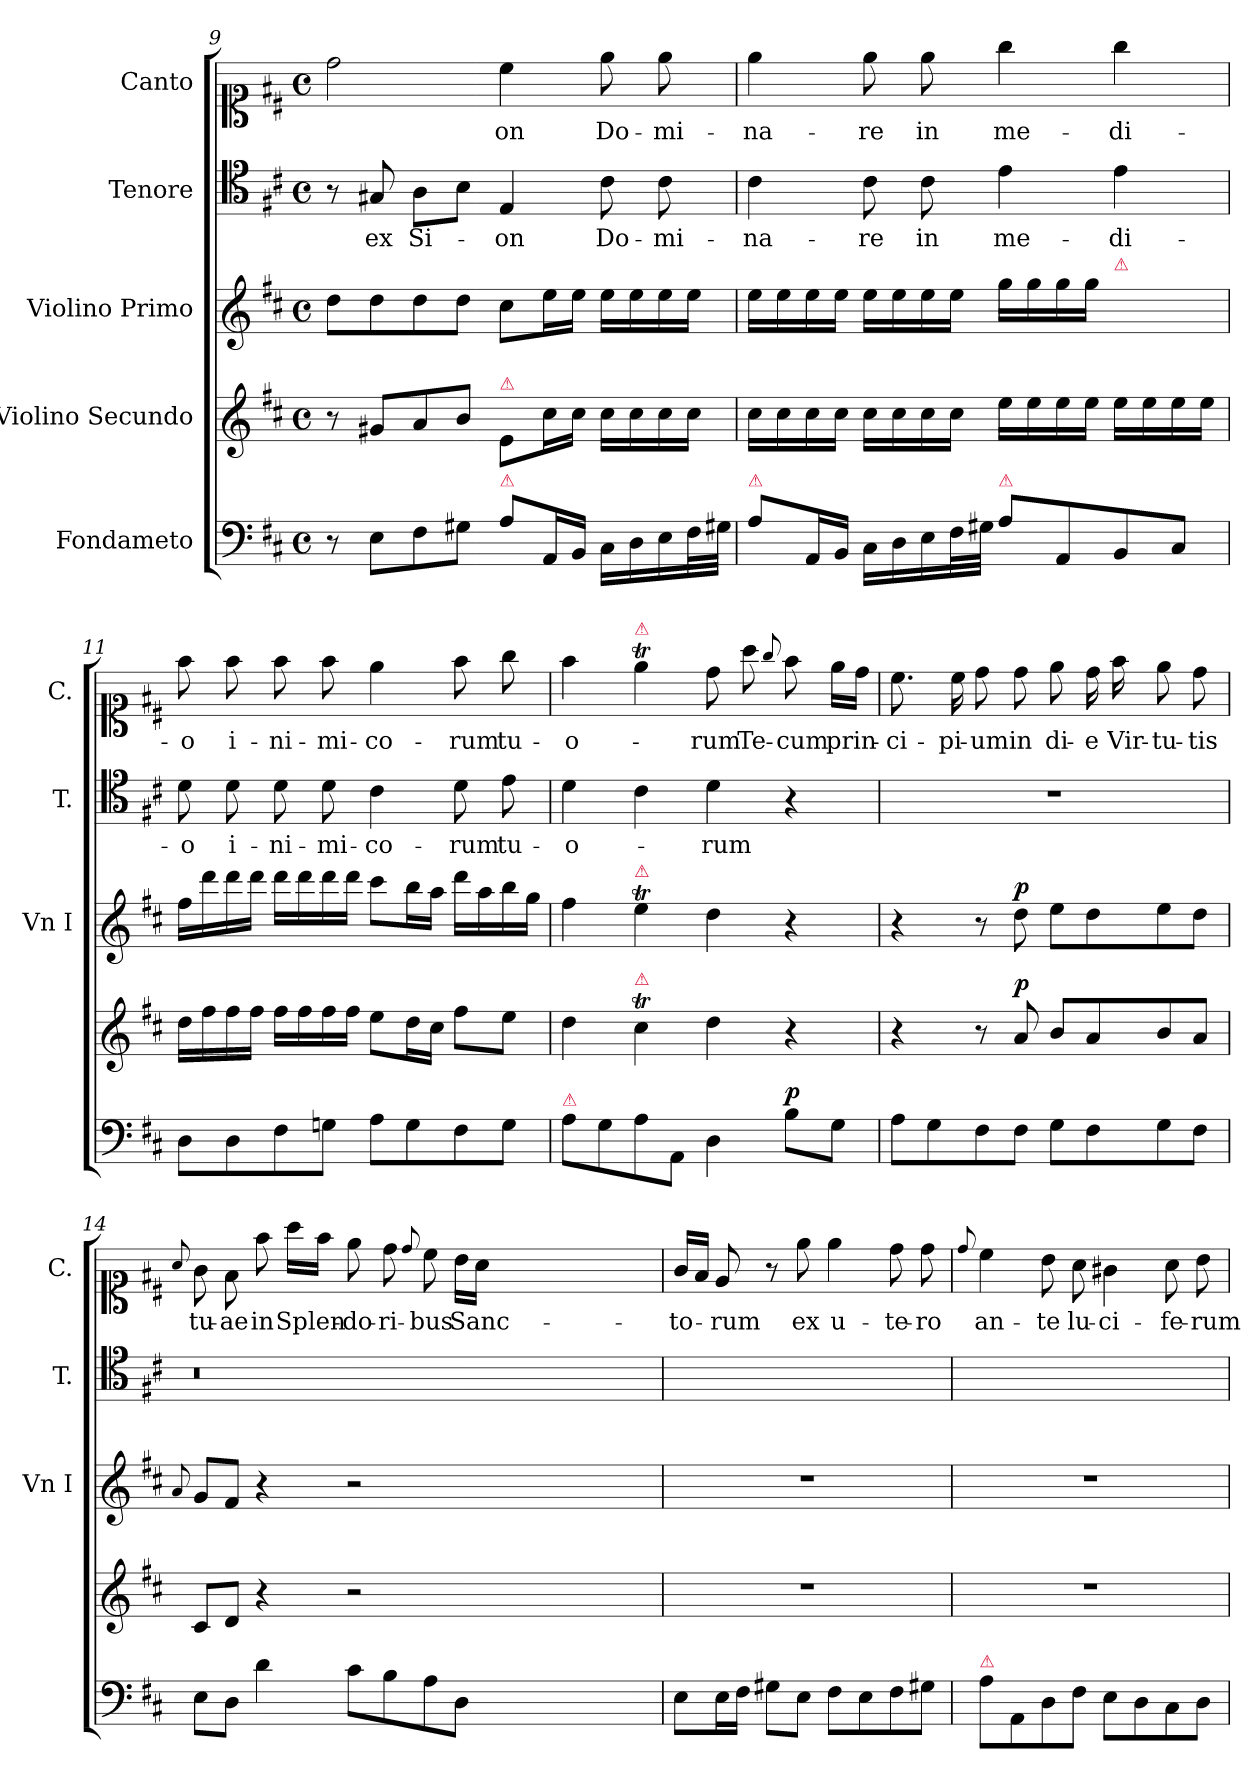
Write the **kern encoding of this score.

**kern	**dynam	**kern	**dynam	**kern	**dynam	**kern	**text	**kern	**text
*part5	*part5	*part4	*part4	*part3	*part3	*part2	*part2	*part1	*part1
*staff5	*staff5	*staff4	*staff4	*staff3	*staff3	*staff2	*staff2	*staff1	*staff1
*I"Fondameto	*	*I"Violino Secundo	*	*I"Violino Primo	*	*I"Tenore	*	*I"Canto	*
*	*	*	*	*I'Vn I	*	*I'T.	*	*I'C.	*
*clefF4	*	*clefG2	*	*clefG2	*	*clefC4	*	*clefC1	*
*k[f#c#]	*	*k[f#c#]	*	*k[f#c#]	*	*k[f#c#]	*	*k[f#c#]	*
*D:	*	*D:	*	*D:	*	*D:	*	*D:	*
*M4/4	*	*M4/4	*	*M4/4	*	*M4/4	*	*M4/4	*
*met(c)	*	*met(c)	*	*met(c)	*	*met(c)	*	*met(c)	*
=9	=9	=9	=9	=9	=9	=9	=9	=9	=9
8r	.	8r	.	8dd\L	.	8r	.	2dd\	.
8E\L	.	8g#X/L	.	8dd\	.	8G#X/	ex	.	.
8F#\	.	8a/	.	8dd\	.	8A\L	Si-	.	.
8G#X\J	.	8b/J	.	8dd\J	.	8B\J	.	.	.
!	!	!LO:TX:a:color=crimson:t=⚠	!	!	!	!	!	!	!
!LO:TX:a:color=crimson:t=⚠	!	!	!	!	!	!	!	!	!
8A\L	.	8e/L	.	8cc#\L	.	4E/	-on	4cc#\	-on
16AA/L	.	16cc#\L	.	16ee\L	.	.	.	.	.
16BB/JJ	.	16cc#\JJ	.	16ee\JJ	.	.	.	.	.
16C#\LL	.	16cc#\LL	.	16ee\LL	.	8c#\	Do-	8ee\	Do-
16D\	.	16cc#\	.	16ee\	.	.	.	.	.
16E\	.	16cc#\	.	16ee\	.	8c#\	-mi-	8ee\	-mi-
32F#\L	.	16cc#\JJ	.	16ee\JJ	.	.	.	.	.
32G#X\JJJ	.	.	.	.	.	.	.	.	.
=10	=10	=10	=10	=10	=10	=10	=10	=10	=10
!LO:TX:a:color=crimson:t=⚠	!	!	!	!	!	!	!	!	!
8A\L	.	16cc#\LL	.	16ee\LL	.	4c#\	-na-	4ee\	-na-
.	.	16cc#\	.	16ee\	.	.	.	.	.
16AA/L	.	16cc#\	.	16ee\	.	.	.	.	.
16BB/JJ	.	16cc#\JJ	.	16ee\JJ	.	.	.	.	.
16C#\LL	.	16cc#\LL	.	16ee\LL	.	8c#\	-re	8ee\	-re
16D\	.	16cc#\	.	16ee\	.	.	.	.	.
16E\	.	16cc#\	.	16ee\	.	8c#\	in	8ee\	in
32F#\L	.	16cc#\JJ	.	16ee\JJ	.	.	.	.	.
32G#X\JJJ	.	.	.	.	.	.	.	.	.
!LO:TX:a:color=crimson:t=⚠	!	!	!	!	!	!	!	!	!
8A\L	.	16ee\LL	.	16gg\LL	.	4e\	me-	4gg\	me-
.	.	16ee\	.	16gg\	.	.	.	.	.
8AA/	.	16ee\	.	16gg\	.	.	.	.	.
.	.	16ee\JJ	.	16gg\JJ	.	.	.	.	.
!	!	!	!	!LO:TX:a:color=crimson:t=⚠	!	!	!	!	!
8BB/	.	16ee\LL	.	16gg\LLyy	.	4e\	-di-	4gg\	-di-
.	.	16ee\	.	16gg\yy	.	.	.	.	.
8C#/J	.	16ee\	.	16gg\yy	.	.	.	.	.
.	.	16ee\JJ	.	16gg\JJyy	.	.	.	.	.
=11	=11	=11	=11	=11	=11	=11	=11	=11	=11
8D\L	.	16dd\LL	.	16ff#\LL	.	8d\	-o	8ff#\	-o
.	.	16ff#\	.	16ddd\	.	.	.	.	.
8D\	.	16ff#\	.	16ddd\	.	8d\	i-	8ff#\	i-
.	.	16ff#\JJ	.	16ddd\JJ	.	.	.	.	.
8F#\	.	16ff#\LL	.	16ddd\LL	.	8d\	-ni-	8ff#\	-ni-
.	.	16ff#\	.	16ddd\	.	.	.	.	.
8Gn\J	.	16ff#\	.	16ddd\	.	8d\	-mi-	8ff#\	-mi-
.	.	16ff#\JJ	.	16ddd\JJ	.	.	.	.	.
8A\L	.	8ee\L	.	8ccc#\L	.	4c#\	-co-	4ee\	-co-
8G\	.	16dd\L	.	16bb\L	.	.	.	.	.
.	.	16cc#\JJ	.	16aa\JJ	.	.	.	.	.
8F#\	.	8ff#\L	.	16ddd\LL	.	8d\	-rum	8ff#\	-rum
.	.	.	.	16aa\	.	.	.	.	.
8G\J	.	8ee\J	.	16bb\	.	8e\	tu-	8gg\	tu-
.	.	.	.	16gg\JJ	.	.	.	.	.
=12	=12	=12	=12	=12	=12	=12	=12	=12	=12
!LO:TX:a:color=crimson:t=⚠	!	!	!	!	!	!	!	!	!
8A\L	.	4dd\	.	4ff#\	.	4d\	-o-	4ff#\	-o-
8G\	.	.	.	.	.	.	.	.	.
!	!	!	!	!	!	!	!	!LO:TX:a:color=crimson:t=⚠	!
!	!	!	!	!LO:TX:a:color=crimson:t=⚠	!	!	!	!	!
!	!	!LO:TX:a:color=crimson:t=⚠	!	!	!	!	!	!	!
8A\	.	4cc#t\	.	4eeT\	.	4c#\	.	4eeT\	.
8AA/J	.	.	.	.	.	.	.	.	.
4D\	.	4dd\	.	4dd\	.	4d\	-rum	8dd\	-rum
.	.	.	.	.	.	.	.	8aa\	Te-
.	.	.	.	.	.	.	.	8qqgg/	.
!	!LO:DY:a	!	!	!	!	!	!	!	!
8B\L	p	4r	.	4r	.	4r	.	8ff#\	-cum
8G\J	.	.	.	.	.	.	.	16ee\LL	prin-
.	.	.	.	.	.	.	.	16dd\JJ	.
=13	=13	=13	=13	=13	=13	=13	=13	=13	=13
8A\L	.	4r	.	4r	.	1r	.	8.cc#\	-ci-
8G\	.	.	.	.	.	.	.	.	.
.	.	.	.	.	.	.	.	16cc#\	-pi-
8F#\	.	8r	.	8r	.	.	.	8dd\	-um
!	!	!	!LO:DY:a	!	!LO:DY:a	!	!	!	!
8F#\J	.	8a/	p	8dd\	p	.	.	8dd\	in
8G\L	.	8b/L	.	8ee\L	.	.	.	8ee\	di-
8F#\	.	8a/	.	8dd\	.	.	.	16dd\	-e
.	.	.	.	.	.	.	.	16ff#\	Vir-
8G\	.	8b/	.	8ee\	.	.	.	8ee\	-tu-
8F#\J	.	8a/J	.	8dd\J	.	.	.	8dd\	-tis
=14	=14	=14	=14	=14	=14	=14	=14	=14	=14
.	.	.	.	8qqa/	.	.	.	8qqa/	.
8E\L	.	8c#/L	.	8g/L	.	0.r	.	8g\	tu-
8D\J	.	8d/J	.	8f#/J	.	.	.	8f#\	-ae
4d\	.	4r	.	4r	.	.	.	8ff#\	in
.	.	.	.	.	.	.	.	16aa\LL	Splen-
.	.	.	.	.	.	.	.	16ff#\JJ	.
8c#\L	.	2r	.	2r	.	.	.	8ee\	-do-
8B\	.	.	.	.	.	.	.	8dd\	-ri-
.	.	.	.	.	.	.	.	8qqdd/	.
8A\	.	.	.	.	.	.	.	8cc#\	-bus
8D\J	.	.	.	.	.	.	.	16b\LL	Sanc-
.	.	.	.	.	.	.	.	16a\JJ	.
0ryy	.	0ryy	.	0ryy	.	.	.	0ryy	.
=15	=15	=15	=15	=15	=15	=15	=15	=15	=15
8E\L	.	1r	.	1r	.	1ryy	.	16g/LL	-to-
.	.	.	.	.	.	.	.	16f#/JJ	.
16E\L	.	.	.	.	.	.	.	8e/	-rum
16F#\JJ	.	.	.	.	.	.	.	.	.
8G#X\L	.	.	.	.	.	.	.	8r	.
8E\J	.	.	.	.	.	.	.	8ee\	ex
8F#\L	.	.	.	.	.	.	.	4ee\	u-
8E\	.	.	.	.	.	.	.	.	.
8F#\	.	.	.	.	.	.	.	8dd\	-te-
8G#X\J	.	.	.	.	.	.	.	8dd\	-ro
=16	=16	=16	=16	=16	=16	=16	=16	=16	=16
.	.	.	.	.	.	.	.	8qqdd/	.
!LO:TX:a:color=crimson:t=⚠	!	!	!	!	!	!	!	!	!
8A\L	.	1r	.	1r	.	1ryy	.	4cc#\	an-
8AA/	.	.	.	.	.	.	.	.	.
8D\	.	.	.	.	.	.	.	8b\	-te
8F#\J	.	.	.	.	.	.	.	8a\	lu-
8E\L	.	.	.	.	.	.	.	4g#X\	-ci-
8D\	.	.	.	.	.	.	.	.	.
8C#\	.	.	.	.	.	.	.	8a\	-fe-
8D\J	.	.	.	.	.	.	.	8b\	-rum
=	=	=	=	=	=	=	=	=	=
*-	*-	*-	*-	*-	*-	*-	*-	*-	*-
